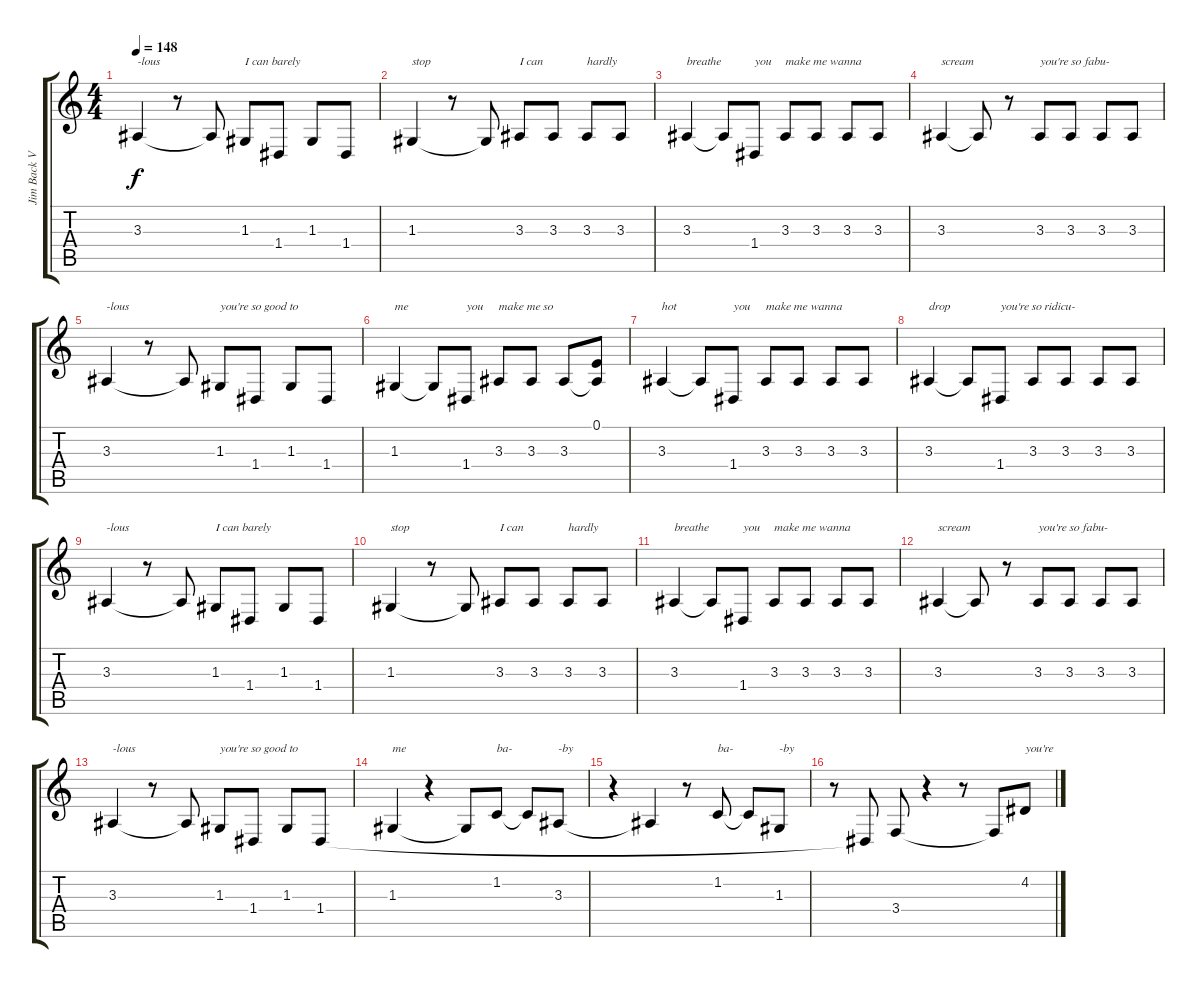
\track ("Jim Back Vocals" "Jim Back V") {instrument englishhorn}
\staff {score tabs}
\tuning (E4 B3 G3 D3 A2 E2) {hide}
\ts (4 4)
\tempo 148
\clef g2
\ks c
3.3.4{txt "-lous" dy f} r.8 3.3{t}.8 1.3.8{txt "I can barely"} 1.4.8 1.3.8 1.4.8 |
1.3.4{txt "stop"} r.8 1.3{t}.8 3.3.8{txt "I can"} 3.3.8 3.3.8{txt "hardly"} 3.3.8 |
3.3.4{txt "breathe"} 3.3{t}.8 1.4.8{txt "you"} 3.3.8{txt "make me wanna"} 3.3.8 3.3.8 3.3.8 |
3.3.4{txt "scream"} 3.3{t}.8 r.8 3.3.8{txt "you're so fabu-"} 3.3.8 3.3.8 3.3.8 |
3.3.4{txt "-lous"} r.8 3.3{t}.8 1.3.8{txt "you're so good to"} 1.4.8 1.3.8 1.4.8 |
1.3.4{txt "me"} 1.3{t}.8 1.4.8{txt "you"} 3.3.8{txt "make me so"} 3.3.8 3.3.8 (0.1 3.3{t}).8 |
3.3.4{txt "hot"} 3.3{t}.8 1.4.8{txt "you"} 3.3.8{txt "make me wanna"} 3.3.8 3.3.8 3.3.8 |
3.3.4{txt "drop"} 3.3{t}.8 1.4.8{txt "you're so ridicu-"} 3.3.8 3.3.8 3.3.8 3.3.8 |
3.3.4{txt "-lous"} r.8 3.3{t}.8 1.3.8{txt "I can barely"} 1.4.8 1.3.8 1.4.8 |
1.3.4{txt "stop"} r.8 1.3{t}.8 3.3.8{txt "I can"} 3.3.8 3.3.8{txt "hardly"} 3.3.8 |
3.3.4{txt "breathe"} 3.3{t}.8 1.4.8{txt "you"} 3.3.8{txt "make me wanna"} 3.3.8 3.3.8 3.3.8 |
3.3.4{txt "scream"} 3.3{t}.8 r.8 3.3.8{txt "you're so fabu-"} 3.3.8 3.3.8 3.3.8 |
3.3.4{txt "-lous"} r.8 3.3{t}.8 1.3.8{txt "you're so good to"} 1.4.8 1.3.8 1.4.8 |
1.3.4{txt "me"} r.4 1.3{t}.8 1.2.8{txt "ba-"} 1.2{t}.8 3.3.8{txt "-by"} |
r.4 3.3{t}.4 r.8 1.2.8{txt "ba-"} 1.2{t}.8 1.3.8{txt "-by"} |
r.8 1.4{t}.8 3.4.8 r.4 r.8 3.4{t}.8 4.2.8{txt "you're"}
